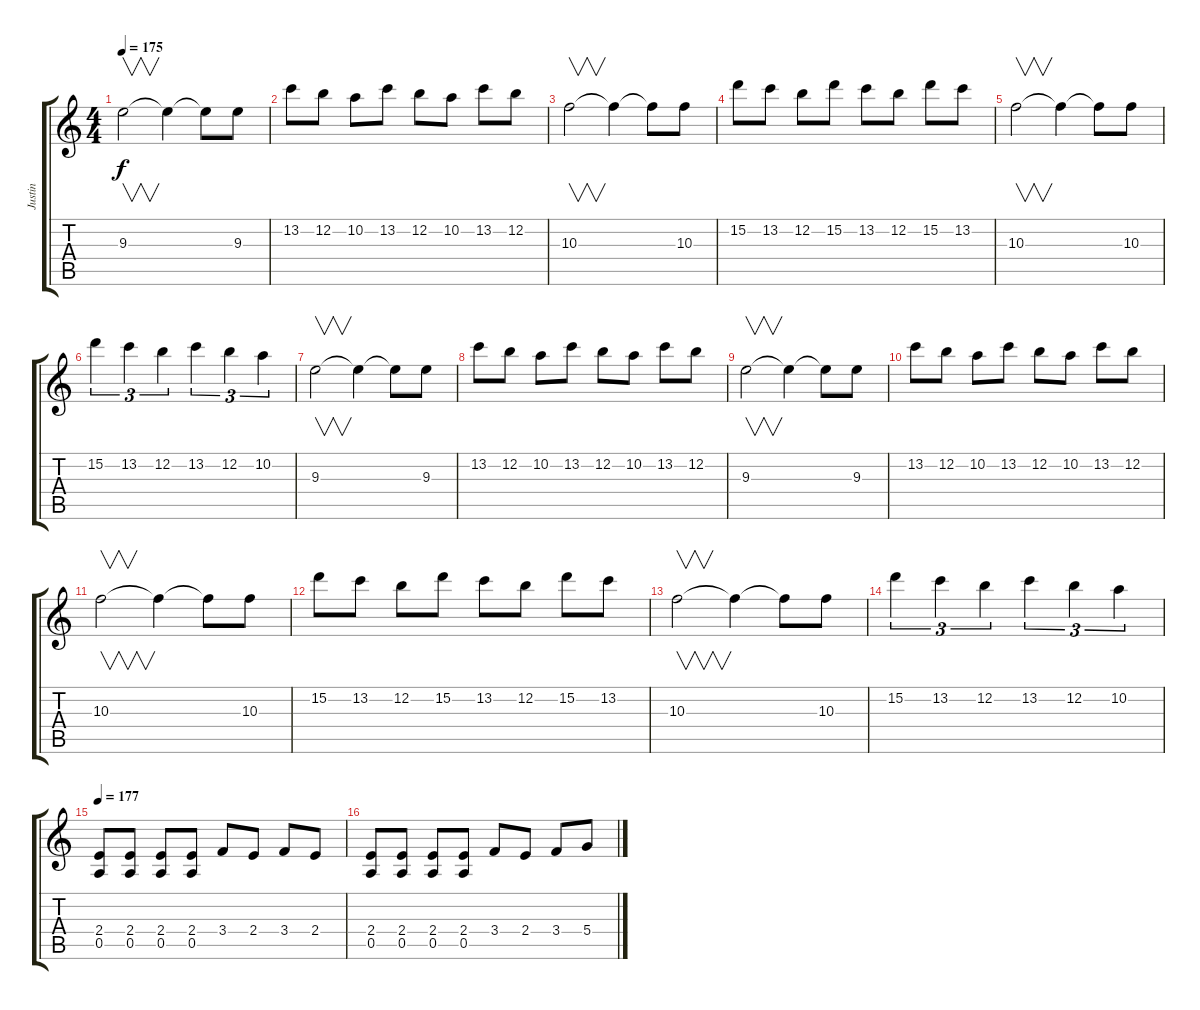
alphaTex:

\track ("Justin" "Justin") {instrument distortionguitar}
\staff {score tabs}
\tuning (E4 B3 G3 D3 A2 E2) {hide}
\ts (4 4)
\tempo 175
\clef g2
\ks c
9.3.2{v dy f} 9.3{t}.4 9.3{t}.8 9.3.8 |
13.2.8 12.2.8 10.2.8 13.2.8 12.2.8 10.2.8 13.2.8 12.2.8 |
10.3.2{v} 10.3{t}.4 10.3{t}.8 10.3.8 |
15.2.8 13.2.8 12.2.8 15.2.8 13.2.8 12.2.8 15.2.8 13.2.8 |
10.3.2{v} 10.3{t}.4 10.3{t}.8 10.3.8 |
15.2.4{tu (3 2)} 13.2.4{tu (3 2)} 12.2.4{tu (3 2)} 13.2.4{tu (3 2)} 12.2.4{tu (3 2)} 10.2.4{tu (3 2)} |
9.3.2{v} 9.3{t}.4 9.3{t}.8 9.3.8 |
13.2.8 12.2.8 10.2.8 13.2.8 12.2.8 10.2.8 13.2.8 12.2.8 |
9.3.2{v} 9.3{t}.4 9.3{t}.8 9.3.8 |
13.2.8 12.2.8 10.2.8 13.2.8 12.2.8 10.2.8 13.2.8 12.2.8 |
10.3.2{v} 10.3{t}.4 10.3{t}.8 10.3.8 |
15.2.8 13.2.8 12.2.8 15.2.8 13.2.8 12.2.8 15.2.8 13.2.8 |
10.3.2{v} 10.3{t}.4 10.3{t}.8 10.3.8 |
15.2.4{tu (3 2)} 13.2.4{tu (3 2)} 12.2.4{tu (3 2)} 13.2.4{tu (3 2)} 12.2.4{tu (3 2)} 10.2.4{tu (3 2)} |
\tempo 177
(2.4 0.5).8 (2.4 0.5).8 (2.4 0.5).8 (2.4 0.5).8 3.4.8 2.4.8 3.4.8 2.4.8 |
(2.4 0.5).8 (2.4 0.5).8 (2.4 0.5).8 (2.4 0.5).8 3.4.8 2.4.8 3.4.8 5.4.8
